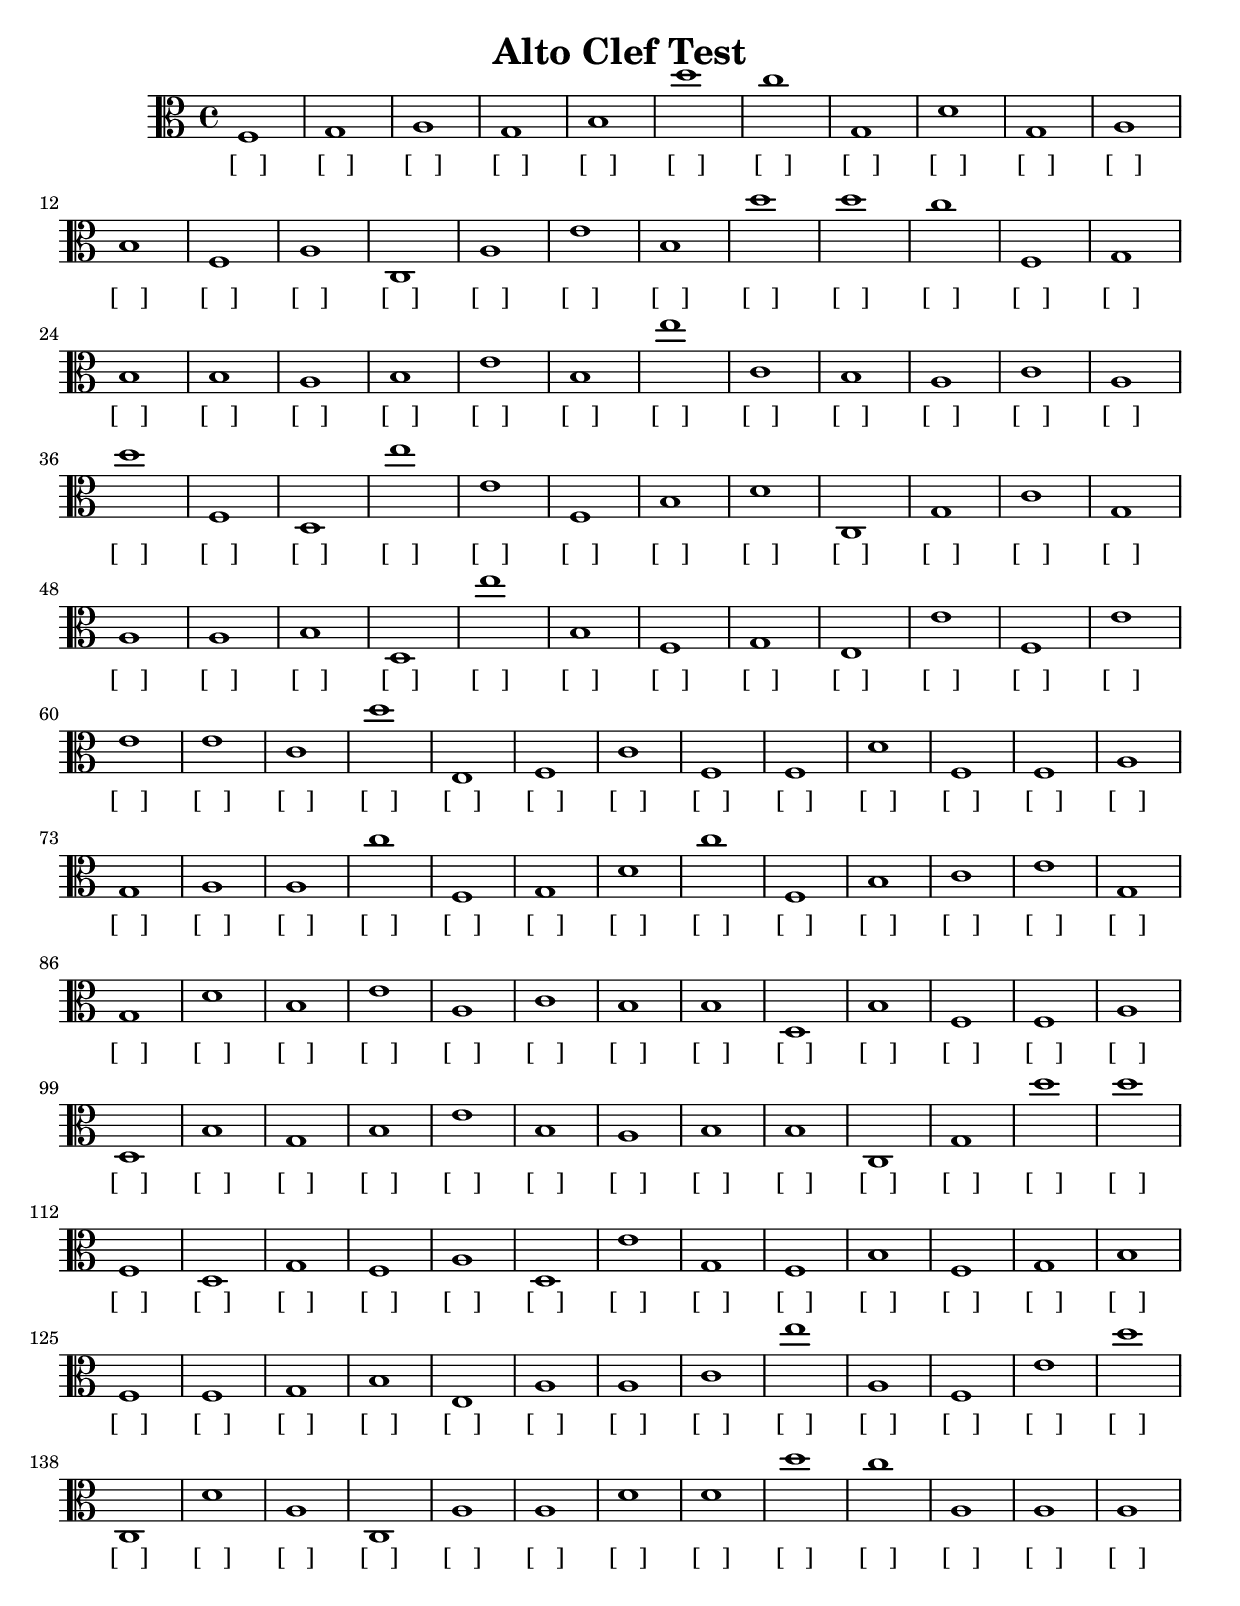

\version "2.18.2"
\header { 
	title = "Alto Clef Test"
}
\score{
	\new Staff {
		\clef alto

		f1 g a g b d'' c'' g d' g 
		a b f a c a e' b d'' d'' 
		c'' f g b b a b e' b e'' 
		c' b a c' a d'' f d e'' e' 
		f b d' c g c' g a a b 
		d e'' b f g e e' f e' e' 
		e' c' d'' e f c' f f d' f 
		f a g a a c'' f g d' c'' 
		f b c' e' g g d' b e' a 
		c' b b d b f f a d b 
		g b e' b a b b c g d'' 
		d'' f d g f a d e' g f 
		b f g b f f g b e a 
		a c' e'' a f e' d'' c d' a 
		c a a d' d' d'' c'' a a a }
		\addlyrics 
		{ [___] [___] [___] [___] [___] [___] [___] [___] [___] [___] [___] [___] [___] [___] [___] [___] [___] [___] [___] [___] [___] [___] [___] [___] [___] [___] [___] [___] [___] [___] [___] [___] [___] [___] [___] [___] [___] [___] [___] [___] [___] [___] [___] [___] [___] [___] [___] [___] [___] [___] [___] [___] [___] [___] [___] [___] [___] [___] [___] [___] [___] [___] [___] [___] [___] [___] [___] [___] [___] [___] [___] [___] [___] [___] [___] [___] [___] [___] [___] [___] [___] [___] [___] [___] [___] [___] [___] [___] [___] [___] [___] [___] [___] [___] [___] [___] [___] [___] [___] [___] [___] [___] [___] [___] [___] [___] [___] [___] [___] [___] [___] [___] [___] [___] [___] [___] [___] [___] [___] [___] [___] [___] [___] [___] [___] [___] [___] [___] [___] [___] [___] [___] [___] [___] [___] [___] [___] [___] [___] [___] [___] [___] [___] [___] [___] [___] [___] [___] [___] [___] }
}